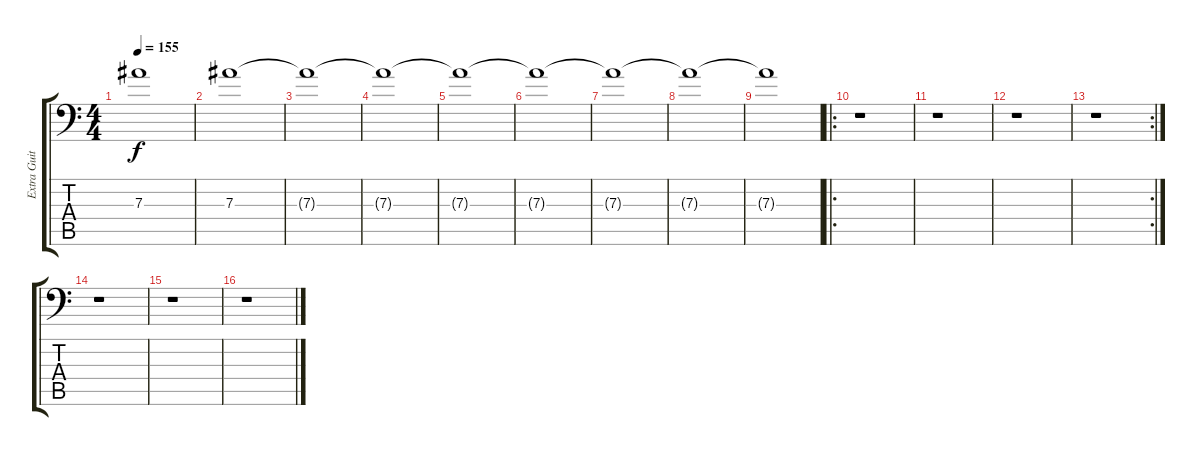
\track ("Extra Guitar" "Extra Guit") {instrument overdrivenguitar}
\staff {score tabs}
\tuning (C4 G3 Eb3 Bb2 F2 Bb1) {hide}
\ts (4 4)
\tempo 155
\clef f4
\ks c
7.3{t}.1{dy f} |
7.3.1 |
7.3{t}.1 |
7.3{t}.1 |
7.3{t}.1 |
7.3{t}.1 |
7.3{t}.1 |
7.3{t}.1 |
7.3{t}.1 |
\ro
r.1 |
r.1 |
r.1 |
\rc 2
r.1 |
r.1 |
r.1 |
r.1
